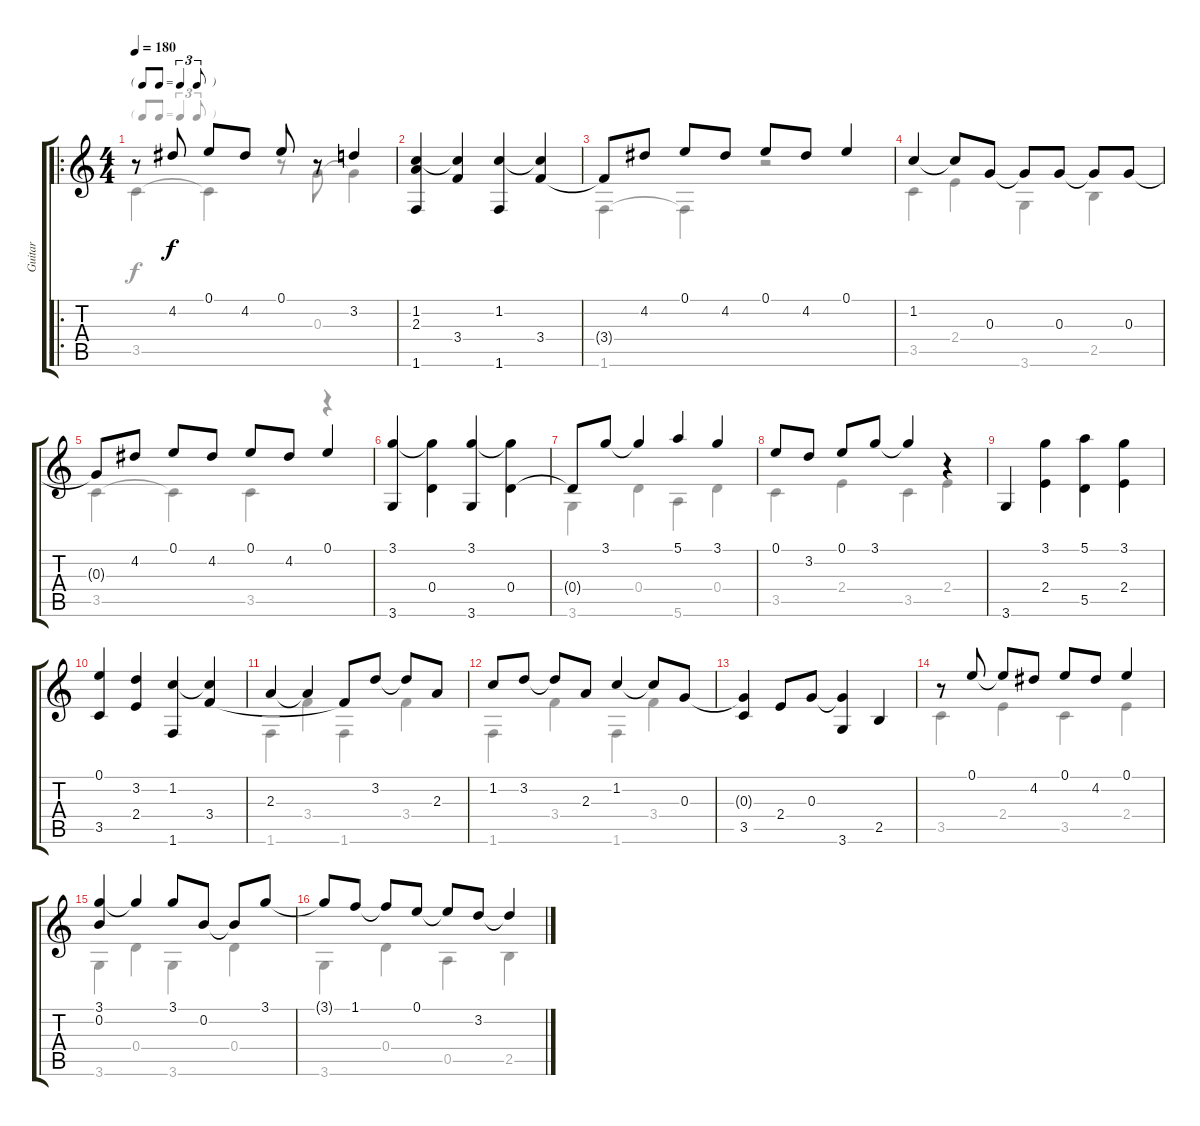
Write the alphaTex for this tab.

\track ("Guitar" "Guitar") {instrument acousticguitarnylon}
\staff {score tabs}
\tuning (E4 B3 G3 D3 A2 E2) {hide}
\voice
\ro
\ts (4 4)
\tf triplet8th
\tempo 180
\clef g2
\ks c
r.8{dy f instrument acousticguitarnylon} 4.2.8 0.1.8 4.2.8 0.1.8 r.8 3.2.4 |
(1.2 2.3 1.6).4 (1.2{t} 3.4).4 (1.2 1.6).4 (1.2{t} 3.4).4 |
3.4{t}.8 4.2.8 0.1.8 4.2.8 0.1.8 4.2.8 0.1.4 |
1.2.4 1.2{t}.8 0.3.8 0.3{t}.8 0.3.8 0.3{t}.8 0.3.8 |
0.3{t}.8 4.2.8 0.1.8 4.2.8 0.1.8 4.2.8 0.1.4 |
(3.1 3.6).4 (3.1{t} 0.4).4 (3.1 3.6).4 (3.1{t} 0.4).4 |
0.4{t}.8 3.1.8 3.1{t}.4 5.1.4 3.1.4 |
0.1.8 3.2.8 0.1.8 3.1.8 3.1{t}.4 r.4 |
3.6.4 (3.1 2.4).4 (5.1 5.5).4 (3.1 2.4).4 |
(0.1 3.5).4 (3.2 2.4).4 (1.2 1.6).4 (1.2{t} 3.4).4 |
2.3.4 2.3{t}.4 3.4{t}.8 3.2.8 3.2{t}.8 2.3.8 |
1.2.8 3.2.8 3.2{t}.8 2.3.8 1.2.4 1.2{t}.8 0.3.8 |
(0.3{t} 3.5).4 2.4.8 0.3.8 (0.3{t} 3.6).4 2.5.4 |
r.8 0.1.8 0.1{t}.8 4.2.8 0.1.8 4.2.8 0.1.4 |
(3.1 0.2).4 3.1{t}.4 3.1.8 0.2.8 0.2{t}.8 3.1.8 |
3.1{t}.8 1.1.8 1.1{t}.8 0.1.8 0.1{t}.8 3.2.8 3.2{t}.4
\voice
\clef g2
\ottava regular
\simile none
\ks c
3.5.4{dy f} 3.5{t}.4 r.8 0.3.8 0.3{t}.4 |
|
1.6.4 1.6{t}.4 r.2 |
3.5.4 2.4.4 3.6.4 2.5.4 |
3.5.4 3.5{t}.4 3.5.4 r.4 |
|
3.6.4 0.4.4 5.6.4 0.4.4 |
3.5.4 2.4.4 3.5.4 2.4.4 |
|
|
1.6.4 3.4.4 1.6.4 3.4.4 |
1.6.4 3.4.4 1.6.4 3.4.4 |
|
3.5.4 2.4.4 3.5.4 2.4.4 |
3.6.4 0.4.4 3.6.4 0.4.4 |
3.6.4 0.4.4 0.5.4 2.5.4
